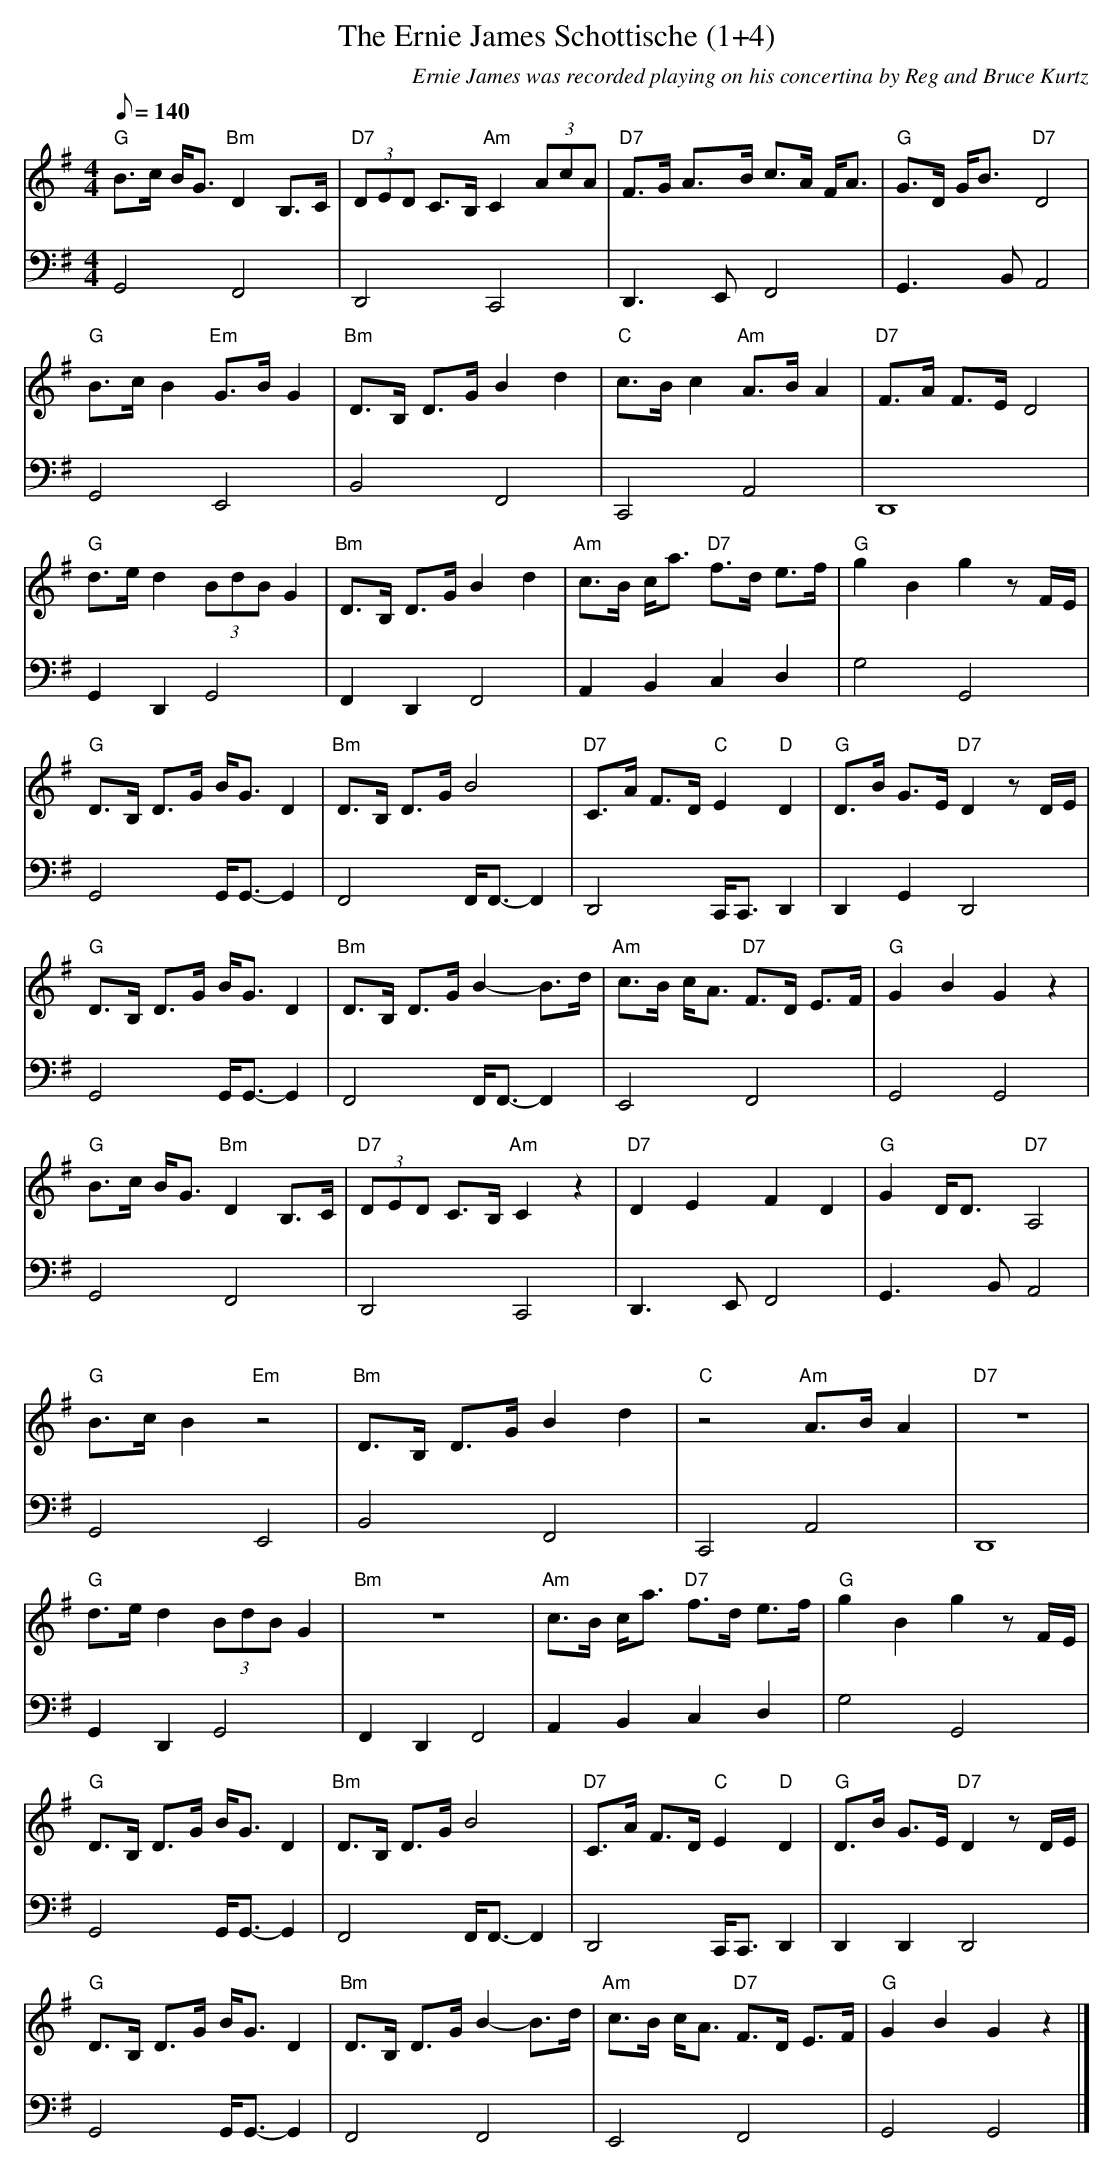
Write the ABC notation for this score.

X:1
T:Ernie James Schottische (1+4), The
C:Ernie James was recorded playing on his concertina by Reg and Bruce Kurtz
M:4/4
L:1/8
Q:140
K:Gmaj
V:1
"G"B>c B<G "Bm"D2 B,>C|"D7"(3DED C>B, "Am"C2 (3AcA|"D7"F>G A>B c>A F<A|"G"G>D G<B "D7"D4|
"G"B>c B2 "Em"G>B G2|"Bm"D>B, D>G B2 d2|"C"c>B c2 "Am"A>B A2|"D7"F>A F>E D4|
"G"d>e d2 (3BdB G2|"Bm"D>B, D>G B2 d2|"Am"c>B c<a "D7"f>d e>f|"G"g2B2g2 zF/2E/2|
"G"D>B, D>G B<G D2|"Bm"D>B, D>G B4|"D7"C>A F>D "C"E2"D"D2|"G"D>B G>E "D7"D2 zD/2E/2|
"G"D>B, D>G B<G D2|"Bm"D>B, D>G B2-B>d|"Am"c>B c<A "D7"F>D E>F|"G"G2B2G2z2|
"G"B>c B<G "Bm"D2 B,>C|"D7"(3DED C>B, "Am"C2 z2|"D7"D2E2F2D2|"G"G2 D<D "D7"A,4|
"G"B>c B2 "Em"z4|"Bm"D>B, D>G B2 d2|"C"z4 "Am"A>B A2|"D7"z8|
"G"d>e d2 (3BdB G2|"Bm"z8|"Am"c>B c<a "D7"f>d e>f|"G"g2B2g2 zF/2E/2|
"G"D>B, D>G B<G D2|"Bm"D>B, D>G B4|"D7"C>A F>D "C"E2"D"D2|"G"D>B G>E "D7"D2 zD/2E/2|
"G"D>B, D>G B<G D2|"Bm"D>B, D>G B2-B>d|"Am"c>B c<A "D7"F>D E>F|"G"G2B2G2z2|]
V:2 clef=bass
G,,4F,,4|D,,4C,,4|D,,3E,,F,,4|G,,3B,,A,,4|
G,,4E,,4|B,,4F,,4|C,,4A,,4|D,,8|
G,,2D,,2G,,4|F,,2D,,2F,,4|A,,2B,,2C,2D,2|G,4G,,4|
G,,4G,,<G,,-G,,2|F,,4F,,<F,,-F,,2|D,,4C,,<C,,D,,2|D,,2G,,2D,,4|
G,,4G,,<G,,-G,,2|F,,4F,,<F,,-F,,2|E,,4F,,4|G,,4G,,4|
G,,4F,,4|D,,4C,,4|D,,3E,,F,,4|G,,3B,,A,,4|
G,,4E,,4|B,,4F,,4|C,,4A,,4|D,,8|
G,,2D,,2G,,4|F,,2D,,2F,,4|A,,2B,,2C,2D,2|G,4G,,4|
G,,4G,,<G,,-G,,2|F,,4F,,<F,,-F,,2|D,,4C,,<C,,D,,2|D,,2D,,2D,,4|
G,,4G,,<G,,-G,,2|F,,4F,,4|E,,4F,,4|G,,4G,,4|]
